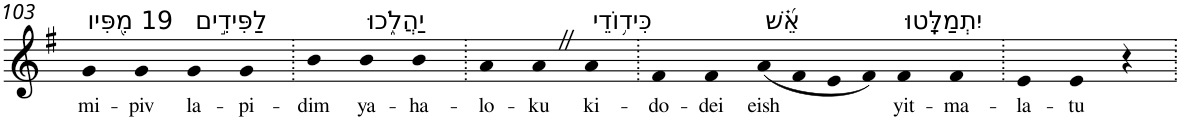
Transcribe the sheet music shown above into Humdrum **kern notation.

**kern	**text
*part1	*part1
*staff1	*staff1
*I"Piano	*
*I'Pno	*
!!LO:PB:g=z
*clefG2	*
*k[f#]	*
*G:	*
=103	=103
!LO:TX:a:t=19 מִ֭פִּיו	!
!	!LO:LY:b
4g	mi-
!	!LO:LY:b
4g	-piv
!LO:TX:a:t=לַפִּידִ֣ים	!
!	!LO:LY:b
4g	la-
!	!LO:LY:b
4g	-pi-
=104.	=104.
!	!LO:LY:b
4b	-dim
!LO:TX:a:t=יַהֲלֹ֑כוּ	!
!	!LO:LY:b
4b	ya-
!	!LO:LY:b
4b	-ha-
=105.	=105.
!	!LO:LY:b
4a	-lo-
!	!LO:LY:b
4aZ	-ku
!LO:TX:a:t=כִּיד֥וֹדֵי	!
!	!LO:LY:b
4a	ki-
=106.	=106.
!	!LO:LY:b
4f#	-do-
!	!LO:LY:b
4f#	-dei
!LO:TX:a:t=אֵ֝֗שׁ	!
!	!LO:LY:b
(8a	eish
8f#	.
8e	.
8f#)	.
!LO:TX:a:t=יִתְמַלָּֽטוּ	!
!	!LO:LY:b
4f#	yit-
!	!LO:LY:b
4f#	-ma-
=107.	=107.
!	!LO:LY:b
4e	-la-
!	!LO:LY:b
4e	-tu
4r	.
=.	=.
*-	*-
